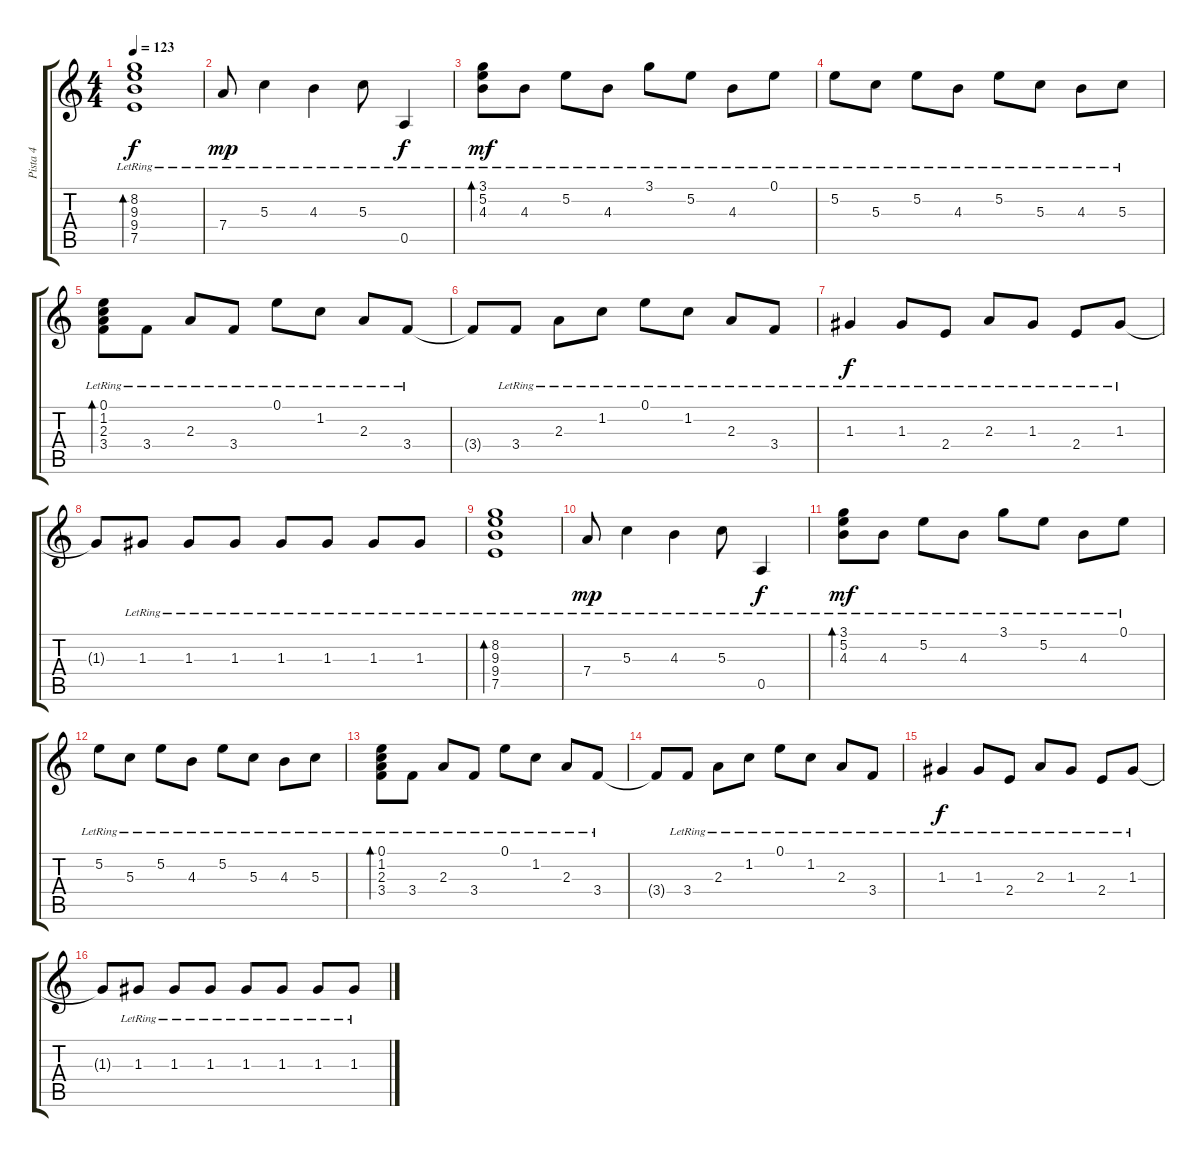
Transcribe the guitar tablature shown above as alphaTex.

\track ("Pista 4" "Pista 4") {instrument acousticguitarsteel}
\staff {score tabs}
\tuning (E4 B3 G3 D3 A2 E2) {hide}
\ts (4 4)
\tempo 123
\clef g2
\ks c
(8.2{lr} 9.3{lr} 9.4{lr} 7.5{lr}).1{bd 240 dy f} |
7.4{lr}.8{dy mp} 5.3{lr}.4 4.3{lr}.4 5.3{lr}.8 0.5{lr}.4{dy f} |
(3.1{lr} 5.2{lr} 4.3{lr}).8{bd 240 dy mf} 4.3{lr}.8 5.2{lr}.8 4.3{lr}.8 3.1{lr}.8 5.2{lr}.8 4.3{lr}.8 0.1{lr}.8 |
5.2{lr}.8 5.3{lr}.8 5.2{lr}.8 4.3{lr}.8 5.2{lr}.8 5.3{lr}.8 4.3{lr}.8 5.3{lr}.8 |
(0.1{lr} 1.2{lr} 2.3{lr} 3.4{lr}).8{bd 240} 3.4{lr}.8 2.3{lr}.8 3.4{lr}.8 0.1{lr}.8 1.2{lr}.8 2.3{lr}.8 3.4{lr}.8 |
3.4{t}.8 3.4{lr}.8 2.3{lr}.8 1.2{lr}.8 0.1{lr}.8 1.2{lr}.8 2.3{lr}.8 3.4{lr}.8 |
1.3{lr}.4{dy f} 1.3{lr}.8 2.4{lr}.8 2.3{lr}.8 1.3{lr}.8 2.4{lr}.8 1.3{lr}.8 |
1.3{t}.8 1.3{lr}.8 1.3{lr}.8 1.3{lr}.8 1.3{lr}.8 1.3{lr}.8 1.3{lr}.8 1.3{lr}.8 |
(8.2{lr} 9.3{lr} 9.4{lr} 7.5{lr}).1{bd 240} |
7.4{lr}.8{dy mp} 5.3{lr}.4 4.3{lr}.4 5.3{lr}.8 0.5{lr}.4{dy f} |
(3.1{lr} 5.2{lr} 4.3{lr}).8{bd 240 dy mf} 4.3{lr}.8 5.2{lr}.8 4.3{lr}.8 3.1{lr}.8 5.2{lr}.8 4.3{lr}.8 0.1{lr}.8 |
5.2{lr}.8 5.3{lr}.8 5.2{lr}.8 4.3{lr}.8 5.2{lr}.8 5.3{lr}.8 4.3{lr}.8 5.3{lr}.8 |
(0.1{lr} 1.2{lr} 2.3{lr} 3.4{lr}).8{bd 240} 3.4{lr}.8 2.3{lr}.8 3.4{lr}.8 0.1{lr}.8 1.2{lr}.8 2.3{lr}.8 3.4{lr}.8 |
3.4{t}.8 3.4{lr}.8 2.3{lr}.8 1.2{lr}.8 0.1{lr}.8 1.2{lr}.8 2.3{lr}.8 3.4{lr}.8 |
1.3{lr}.4{dy f} 1.3{lr}.8 2.4{lr}.8 2.3{lr}.8 1.3{lr}.8 2.4{lr}.8 1.3{lr}.8 |
1.3{t}.8 1.3{lr}.8 1.3{lr}.8 1.3{lr}.8 1.3{lr}.8 1.3{lr}.8 1.3{lr}.8 1.3{lr}.8
